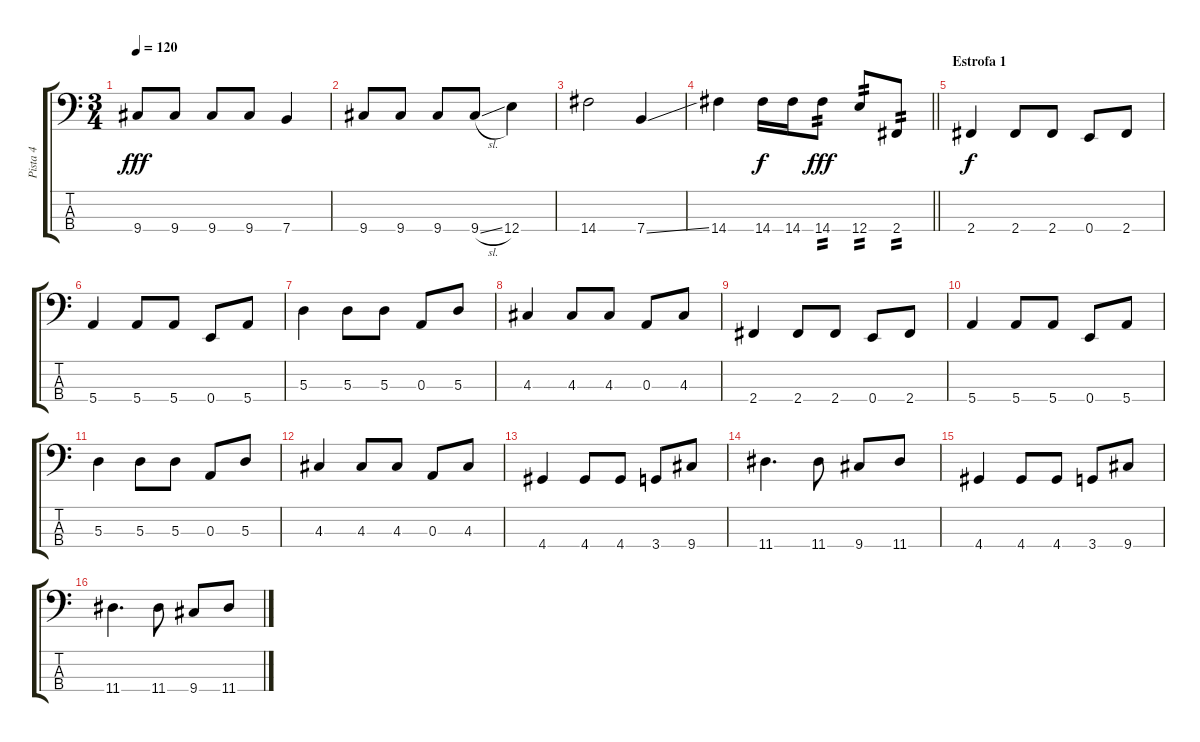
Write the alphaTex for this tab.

\track ("Pista 4" "Pista 4") {instrument electricbasspick}
\staff {score tabs}
\tuning (G2 D2 A1 E1) {hide}
\ts (3 4)
\tempo 120
\clef f4
\ks c
9.4.8{dy fff} 9.4.8 9.4.8 9.4.8 7.4.4 |
9.4.8 9.4.8 9.4.8 9.4{sl}.8 12.4.4 |
14.4.2 7.4{ss}.4 |
\barLineRight lightlight
14.4.4 14.4.16{dy f} 14.4.16 14.4.8{tp 2 dy fff} 12.4.8{tp 2} 2.4.8{tp 2} |
\section ("" "Estrofa 1")
2.4.4{dy f} 2.4.8 2.4.8 0.4.8 2.4.8 |
5.4.4 5.4.8 5.4.8 0.4.8 5.4.8 |
5.3.4 5.3.8 5.3.8 0.3.8 5.3.8 |
4.3.4 4.3.8 4.3.8 0.3.8 4.3.8 |
2.4.4 2.4.8 2.4.8 0.4.8 2.4.8 |
5.4.4 5.4.8 5.4.8 0.4.8 5.4.8 |
5.3.4 5.3.8 5.3.8 0.3.8 5.3.8 |
4.3.4 4.3.8 4.3.8 0.3.8 4.3.8 |
4.4.4 4.4.8 4.4.8 3.4.8 9.4.8 |
11.4.4{d} 11.4.8 9.4.8 11.4.8 |
4.4.4 4.4.8 4.4.8 3.4.8 9.4.8 |
11.4.4{d} 11.4.8 9.4.8 11.4.8
